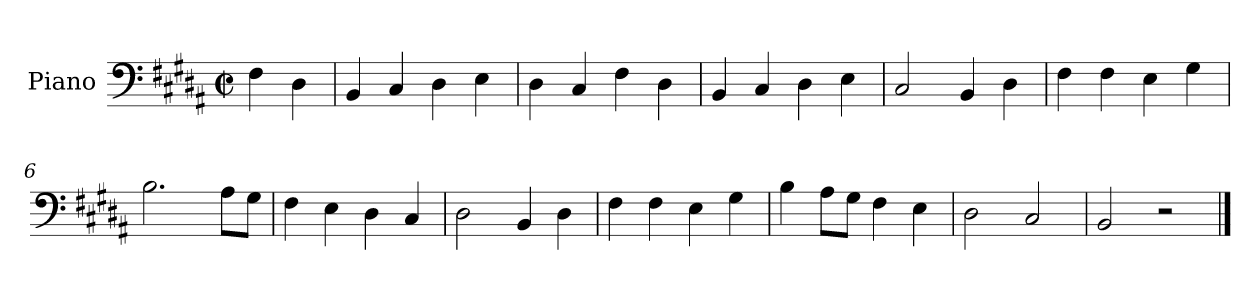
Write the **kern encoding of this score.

**kern
*part1
*staff1
*I"Piano
*I'Pno
*clefF4
*k[f#c#g#d#a#]
*B:
*M2/2
*met(c|)
=
4F#\
4D#\
=1
4BB/
4C#/
4D#\
4E\
=2
4D#\
4C#/
4F#\
4D#\
=3
4BB/
4C#/
4D#\
4E\
=4
2C#/
4BB/
4D#\
=5
4F#\
4F#\
4E\
4G#\
=6
2.B\
8A#\L
8G#\J
=7
4F#\
4E\
4D#\
4C#/
=8
2D#\
4BB/
4D#\
=9
4F#\
4F#\
4E\
4G#\
=10
4B\
8A#\L
8G#\J
4F#\
4E\
=11
2D#\
2C#/
=12
2BB/
2r
==
*-
